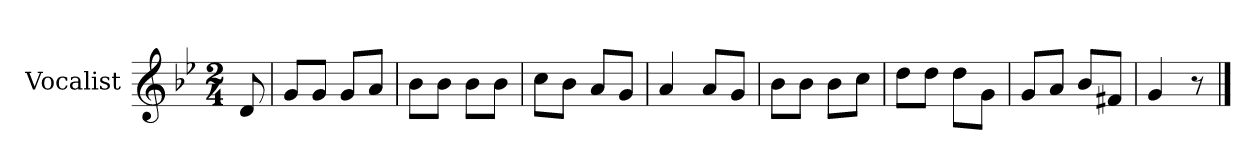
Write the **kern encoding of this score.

**kern
*part1
*staff1
*I"Vocalist
*k[b-e-]
*g:
*M2/4
=
8d
=1
8gL
8gJ
8gL
8aJ
=2
8b-L
8b-J
8b-L
8b-J
=3
8ccL
8b-J
8aL
8gJ
=4
4a
8aL
8gJ
=5
8b-L
8b-J
8b-L
8ccJ
=6
8ddL
8ddJ
8ddL
8gJ
=7
8gL
8aJ
8b-L
8f#XJ
=8
4g
8r
==
*-
